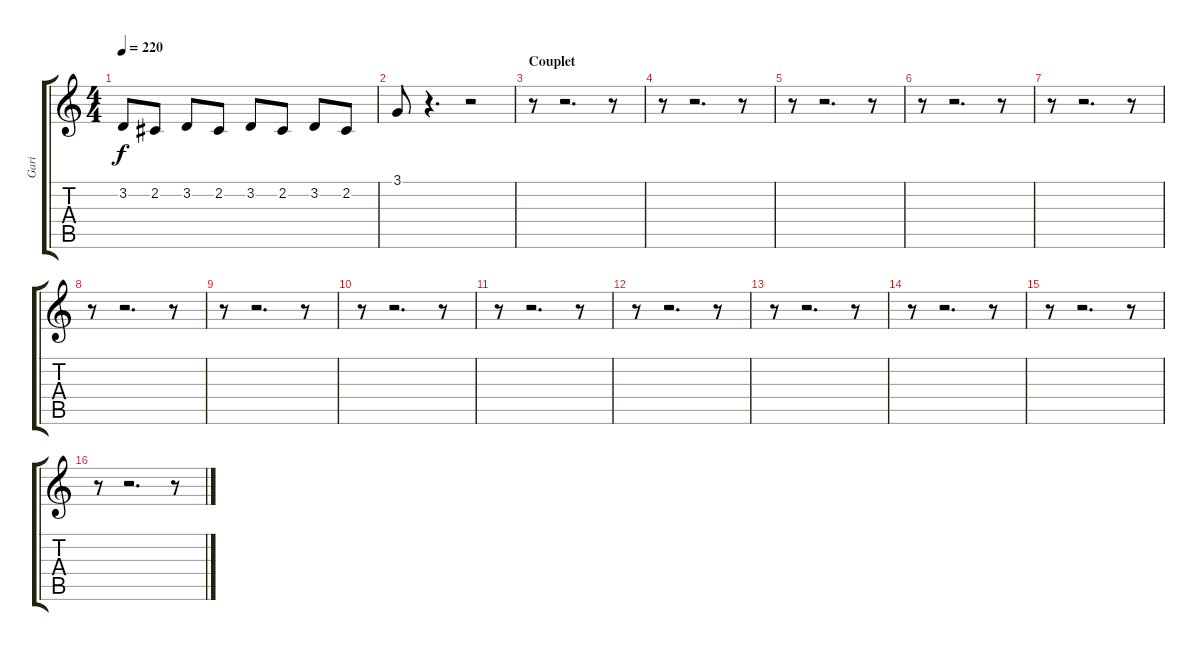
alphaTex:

\track ("Gari" "Gari") {instrument trombone}
\staff {score tabs}
\tuning (E4 B3 G3 D3 A2 E2) {hide}
\ts (4 4)
\tempo 220
\clef g2
\ks c
3.2.8{dy f} 2.2.8 3.2.8 2.2.8 3.2.8 2.2.8 3.2.8 2.2.8 |
3.1.8 r.4{d} r.2 |
\section ("" "Couplet")
r.8 r.2{d} r.8 |
r.8 r.2{d} r.8 |
r.8 r.2{d} r.8 |
r.8 r.2{d} r.8 |
r.8 r.2{d} r.8 |
r.8 r.2{d} r.8 |
r.8 r.2{d} r.8 |
r.8 r.2{d} r.8 |
r.8 r.2{d} r.8 |
r.8 r.2{d} r.8 |
r.8 r.2{d} r.8 |
r.8 r.2{d} r.8 |
r.8 r.2{d} r.8 |
r.8 r.2{d} r.8
